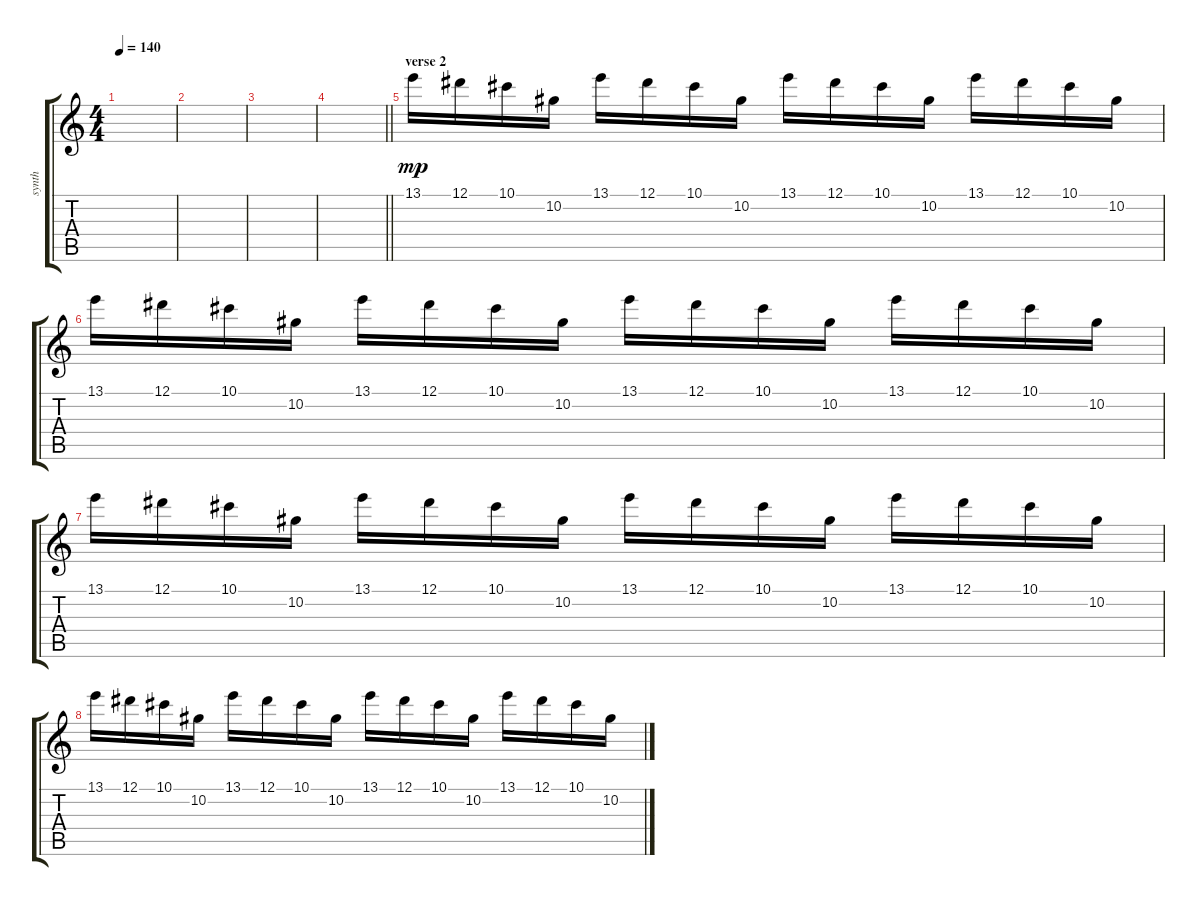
\track ("synth" "synth") {instrument synthbass1}
\staff {score tabs}
\tuning (Eb4 Bb3 Gb3 Db3 Ab2 Eb2) {hide}
\ts (4 4)
\tempo 140
\clef g2
\ks c
|
|
|
\barLineRight lightlight
|
\section ("" "verse 2")
13.1.16{dy mp} 12.1.16 10.1.16 10.2.16 13.1.16 12.1.16 10.1.16 10.2.16 13.1.16 12.1.16 10.1.16 10.2.16 13.1.16 12.1.16 10.1.16 10.2.16 |
13.1.16 12.1.16 10.1.16 10.2.16 13.1.16 12.1.16 10.1.16 10.2.16 13.1.16 12.1.16 10.1.16 10.2.16 13.1.16 12.1.16 10.1.16 10.2.16 |
13.1.16 12.1.16 10.1.16 10.2.16 13.1.16 12.1.16 10.1.16 10.2.16 13.1.16 12.1.16 10.1.16 10.2.16 13.1.16 12.1.16 10.1.16 10.2.16 |
13.1.16 12.1.16 10.1.16 10.2.16 13.1.16 12.1.16 10.1.16 10.2.16 13.1.16 12.1.16 10.1.16 10.2.16 13.1.16 12.1.16 10.1.16 10.2.16
